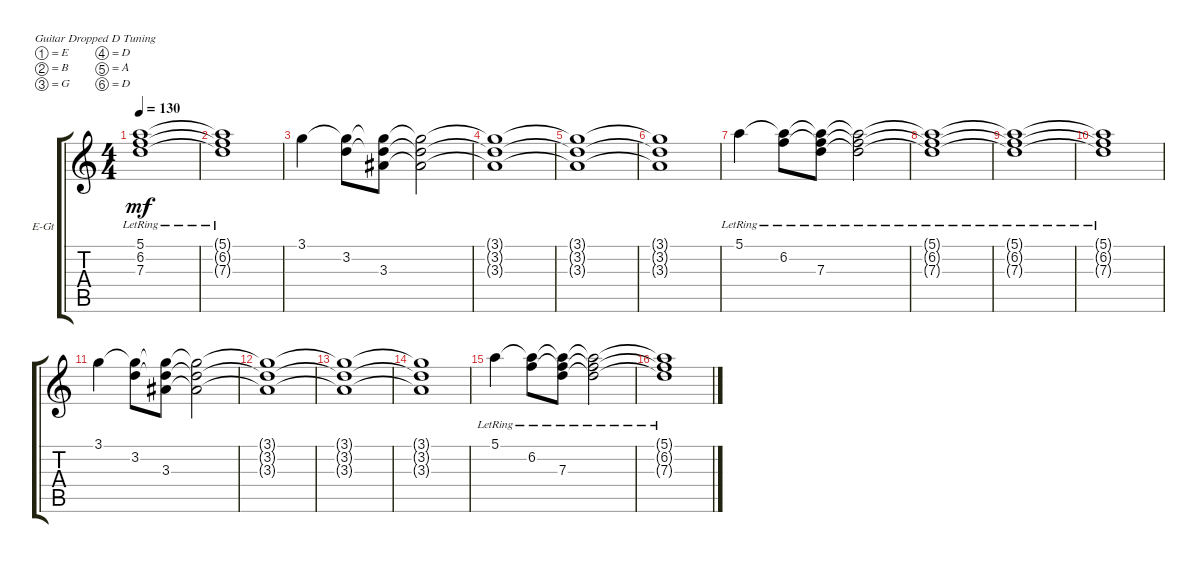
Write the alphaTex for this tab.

\bracketExtendMode groupsimilarinstruments
\firstSystemTrackNameOrientation horizontal
\otherSystemsTrackNameOrientation horizontal
\track ("Electric Guitar 1" "E-Gt") {instrument electricguitarjazz}
\staff {score tabs}
\tuning (E4 B3 G3 D3 A2 D2)
\ts (4 4)
\tempo 130
\clef g2
\ks c
(7.3{t} 6.2{lr t} 5.1{lr t}).1{dy mf} |
(5.1{lr t} 6.2{lr t} 7.3{t}).1 |
3.1.4 (3.2 3.1{t}).8 (3.3 3.2{t} 3.1{t}).8 (3.3{t} 3.2{t} 3.1{t}).2 |
(3.3{t} 3.2{t} 3.1{t}).1 |
(3.3{t} 3.2{t} 3.1{t}).1 |
(3.3{t} 3.2{t} 3.1{t}).1 |
5.1{lr}.4 (6.2{lr} 5.1{lr t}).8 (7.3 6.2{lr t} 5.1{lr t}).8 (7.3{t} 6.2{lr t} 5.1{lr t}).2 |
(6.2{lr t} 5.1{lr t} 7.3{t}).1 |
(7.3{t} 6.2{lr t} 5.1{lr t}).1 |
(5.1{lr t} 6.2{lr t} 7.3{t}).1 |
3.1.4 (3.2 3.1{t}).8 (3.3 3.2{t} 3.1{t}).8 (3.3{t} 3.2{t} 3.1{t}).2 |
(3.3{t} 3.2{t} 3.1{t}).1 |
(3.3{t} 3.2{t} 3.1{t}).1 |
(3.3{t} 3.2{t} 3.1{t}).1 |
5.1{lr}.4 (6.2{lr} 5.1{lr t}).8 (7.3 6.2{lr t} 5.1{lr t}).8 (7.3{t} 6.2{lr t} 5.1{lr t}).2 |
(6.2{lr t} 5.1{lr t} 7.3{t}).1
